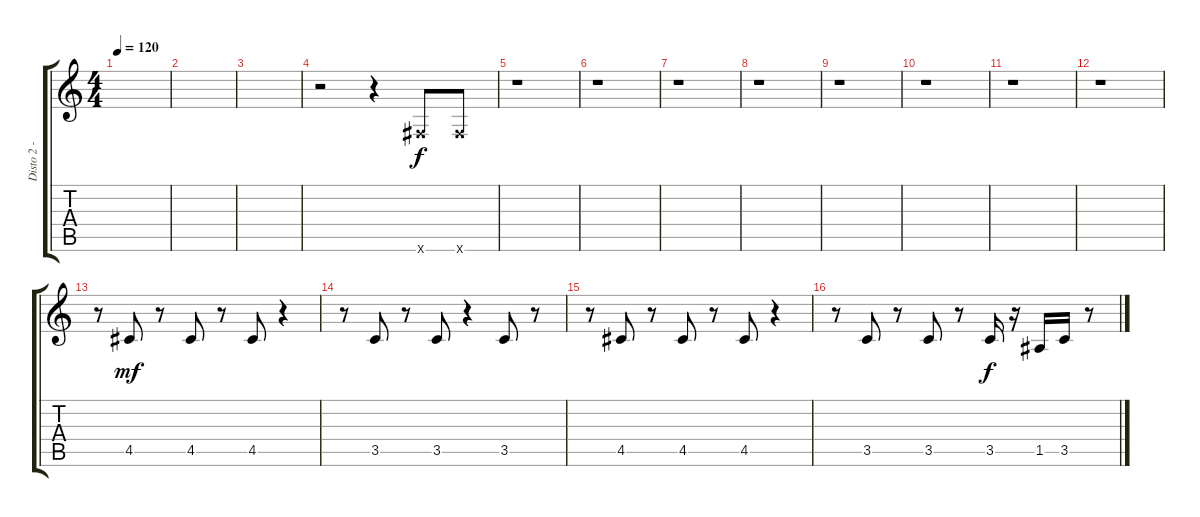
\track ("Disto 2 - Left" "Disto 2 - ") {instrument distortionguitar}
\staff {score tabs}
\tuning (E4 B3 G3 D3 A2 E2) {hide}
\ts (4 4)
\tempo 120
\clef g2
\ks c
|
|
|
r.2 r.4 2.6{x}.8 2.6{x}.8 |
r.1 |
r.1 |
r.1 |
r.1 |
r.1 |
r.1 |
r.1 |
r.1 |
r.8 4.5.8{dy mf} r.8 4.5.8 r.8 4.5.8 r.4 |
r.8 3.5.8 r.8 3.5.8 r.4 3.5.8 r.8 |
r.8 4.5.8 r.8 4.5.8 r.8 4.5.8 r.4 |
r.8 3.5.8 r.8 3.5.8 r.8 3.5.16{dy f} r.16 1.5.16 3.5.16 r.8
